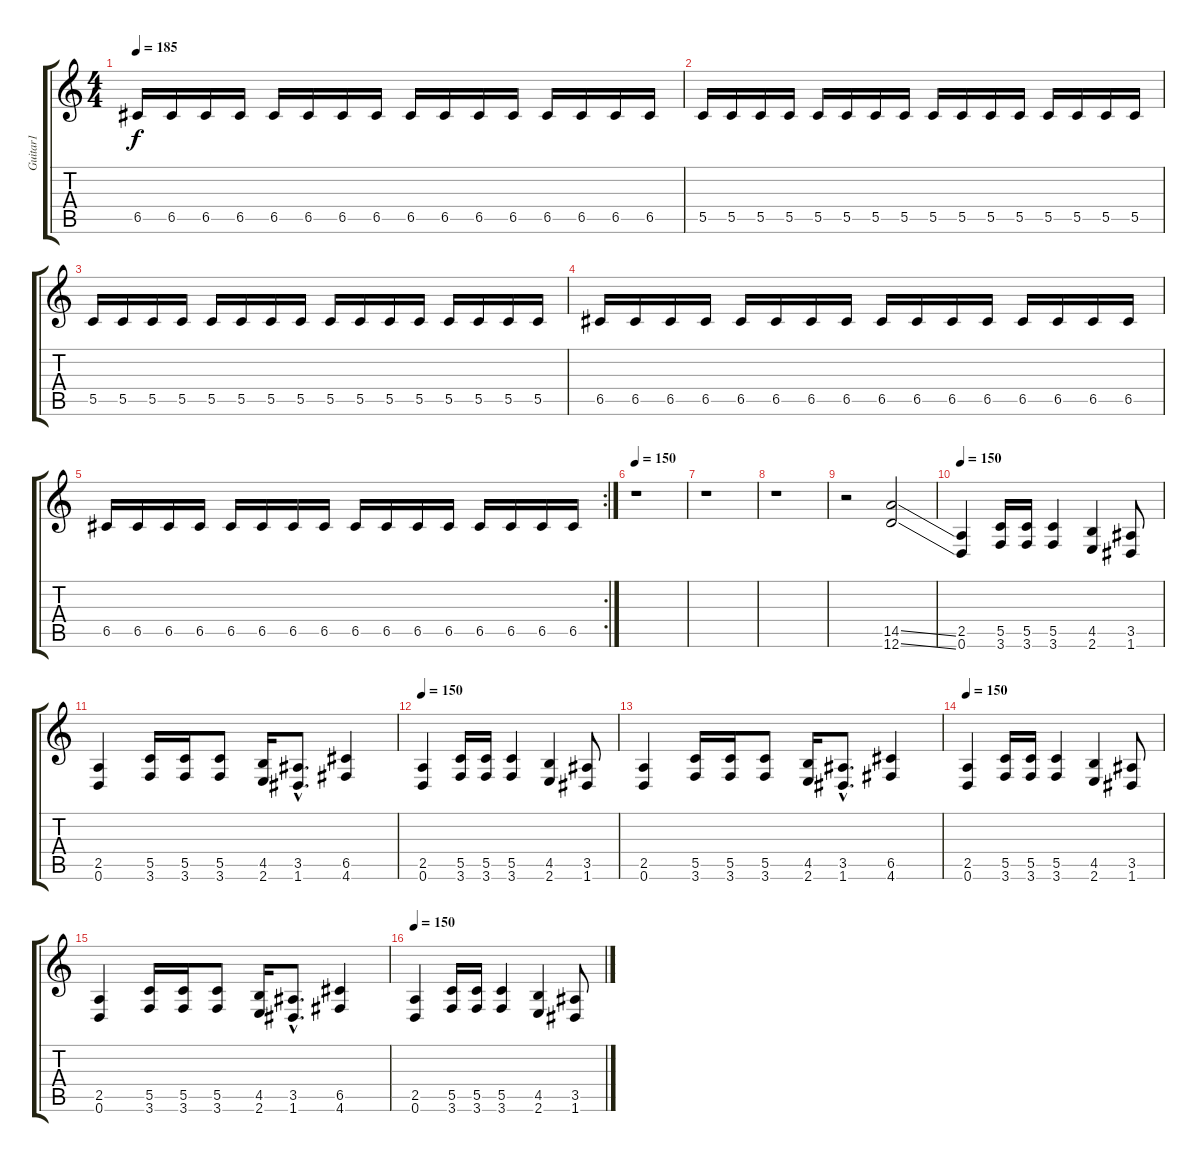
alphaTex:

\track ("Guitar1" "Guitar1") {instrument distortionguitar}
\staff {score tabs}
\tuning (D4 A3 F3 C3 G2 D2) {hide}
\ts (4 4)
\tempo 185
\clef g2
\ks c
6.5.16{dy f} 6.5.16 6.5.16 6.5.16 6.5.16 6.5.16 6.5.16 6.5.16 6.5.16 6.5.16 6.5.16 6.5.16 6.5.16 6.5.16 6.5.16 6.5.16 |
5.5.16 5.5.16 5.5.16 5.5.16 5.5.16 5.5.16 5.5.16 5.5.16 5.5.16 5.5.16 5.5.16 5.5.16 5.5.16 5.5.16 5.5.16 5.5.16 |
5.5.16 5.5.16 5.5.16 5.5.16 5.5.16 5.5.16 5.5.16 5.5.16 5.5.16 5.5.16 5.5.16 5.5.16 5.5.16 5.5.16 5.5.16 5.5.16 |
6.5.16 6.5.16 6.5.16 6.5.16 6.5.16 6.5.16 6.5.16 6.5.16 6.5.16 6.5.16 6.5.16 6.5.16 6.5.16 6.5.16 6.5.16 6.5.16 |
\rc 2
6.5.16 6.5.16 6.5.16 6.5.16 6.5.16 6.5.16 6.5.16 6.5.16 6.5.16 6.5.16 6.5.16 6.5.16 6.5.16 6.5.16 6.5.16 6.5.16 |
\tempo 150
r.1 |
r.1 |
r.1 |
r.2 (14.5{ss} 12.6{ss}).2 |
\tempo 150
(2.5 0.6).4 (5.5 3.6).16 (5.5 3.6).16 (5.5 3.6).4 (4.5 2.6).4 (3.5 1.6).8 |
(2.5 0.6).4 (5.5 3.6).16 (5.5 3.6).16 (5.5 3.6).8 (4.5 2.6).16 (3.5{hac} 1.6{hac}).8{d} (6.5 4.6).4 |
\tempo 150
(2.5 0.6).4 (5.5 3.6).16 (5.5 3.6).16 (5.5 3.6).4 (4.5 2.6).4 (3.5 1.6).8 |
(2.5 0.6).4 (5.5 3.6).16 (5.5 3.6).16 (5.5 3.6).8 (4.5 2.6).16 (3.5{hac} 1.6{hac}).8{d} (6.5 4.6).4 |
\tempo 150
(2.5 0.6).4 (5.5 3.6).16 (5.5 3.6).16 (5.5 3.6).4 (4.5 2.6).4 (3.5 1.6).8 |
(2.5 0.6).4 (5.5 3.6).16 (5.5 3.6).16 (5.5 3.6).8 (4.5 2.6).16 (3.5{hac} 1.6{hac}).8{d} (6.5 4.6).4 |
\tempo 150
(2.5 0.6).4 (5.5 3.6).16 (5.5 3.6).16 (5.5 3.6).4 (4.5 2.6).4 (3.5 1.6).8
